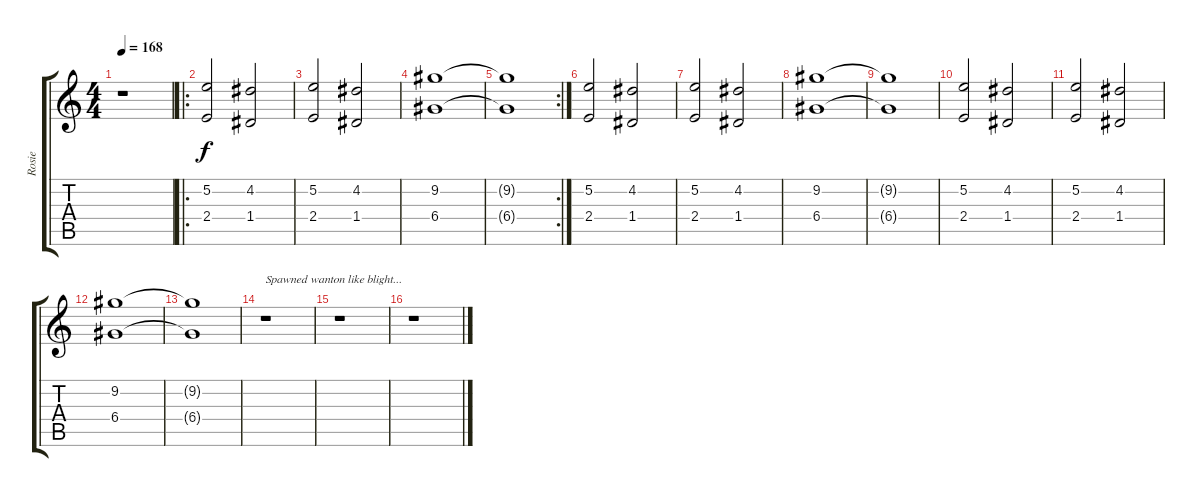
\track ("Rosie" "Rosie") {instrument lead6voice}
\staff {score tabs}
\tuning (E5 B4 G4 D4 A3 E3) {hide}
\ts (4 4)
\tempo 168
\clef g2
\ks c
r.1{dy f instrument lead6voice} |
\ro
(5.2 2.4).2 (4.2 1.4).2 |
(5.2 2.4).2 (4.2 1.4).2 |
(9.2 6.4).1 |
\rc 2
(9.2{t} 6.4{t}).1 |
(5.2 2.4).2 (4.2 1.4).2 |
(5.2 2.4).2 (4.2 1.4).2 |
(9.2 6.4).1 |
(9.2{t} 6.4{t}).1 |
(5.2 2.4).2 (4.2 1.4).2 |
(5.2 2.4).2 (4.2 1.4).2 |
(9.2 6.4).1 |
(9.2{t} 6.4{t}).1 |
r.1{txt "Spawned wanton like blight..."} |
r.1 |
r.1
